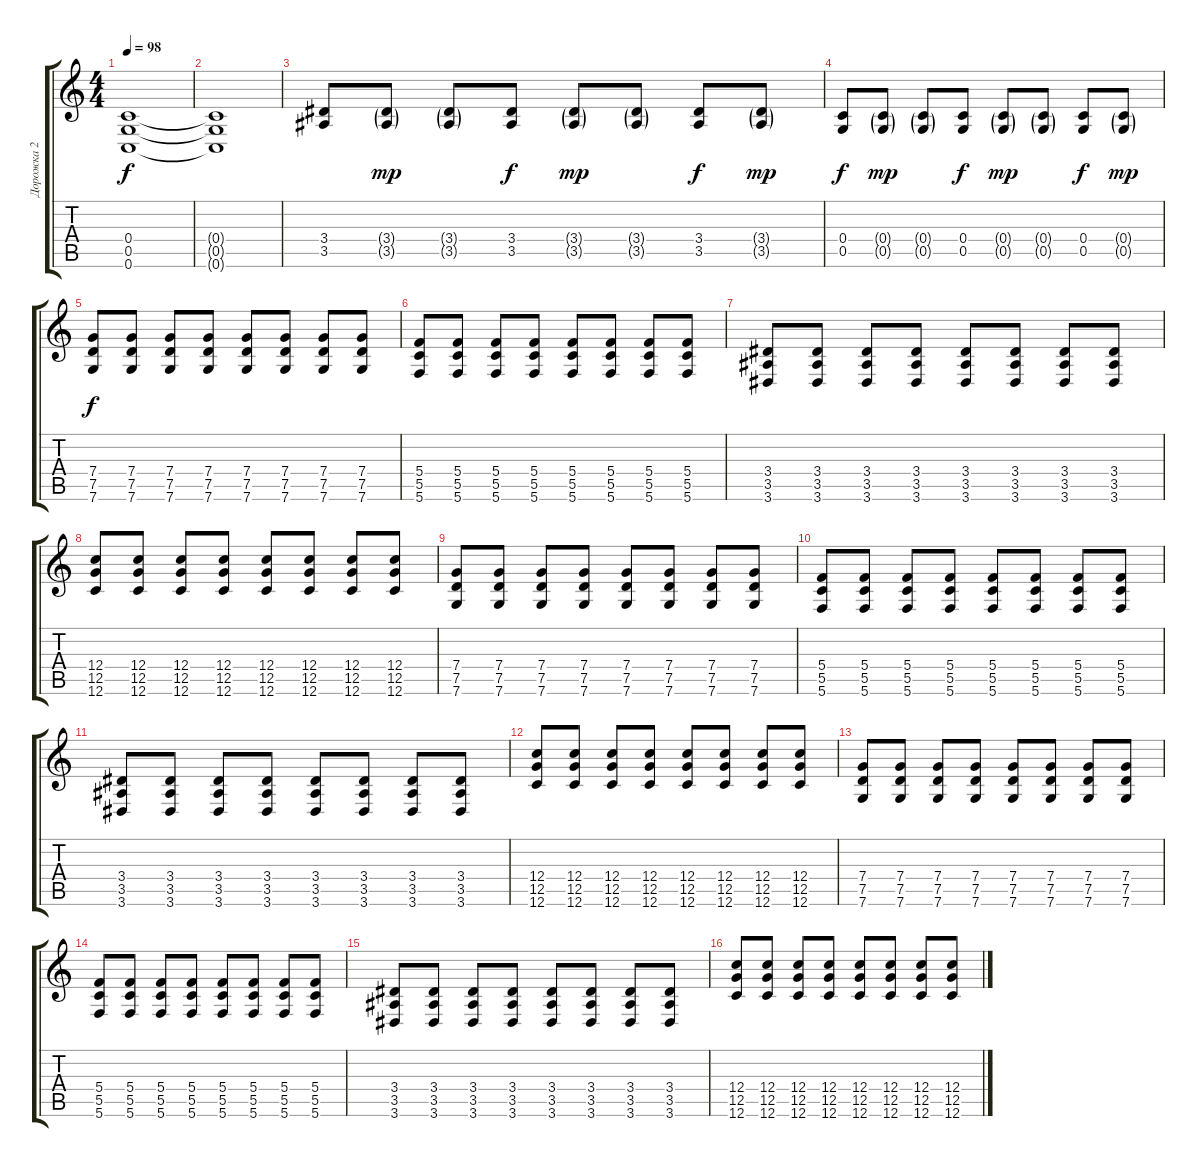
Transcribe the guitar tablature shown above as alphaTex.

\track ("Дорожка 2" "Дорожка 2") {instrument electricguitarclean}
\staff {score tabs}
\tuning (D4 A3 F3 C3 G2 C2) {hide}
\ts (4 4)
\tempo 98
\clef g2
\ks c
(0.4 0.5 0.6).1{dy f} |
(0.4{t} 0.5{t} 0.6{t}).1 |
(3.4 3.5).8{volume 16 instrument electricguitarclean} (3.4{g} 3.5{g}).8{dy mp} (3.4{g} 3.5{g}).8 (3.4 3.5).8{dy f} (3.4{g} 3.5{g}).8{dy mp} (3.4{g} 3.5{g}).8 (3.4 3.5).8{dy f} (3.4{g} 3.5{g}).8{dy mp} |
(0.4 0.5).8{dy f} (0.4{g} 0.5{g}).8{dy mp} (0.4{g} 0.5{g}).8 (0.4 0.5).8{dy f} (0.4{g} 0.5{g}).8{dy mp} (0.4{g} 0.5{g}).8 (0.4 0.5).8{dy f} (0.4{g} 0.5{g}).8{dy mp} |
(7.4 7.5 7.6).8{dy f} (7.4 7.5 7.6).8 (7.4 7.5 7.6).8 (7.4 7.5 7.6).8 (7.4 7.5 7.6).8 (7.4 7.5 7.6).8 (7.4 7.5 7.6).8 (7.4 7.5 7.6).8 |
(5.4 5.5 5.6).8 (5.4 5.5 5.6).8 (5.4 5.5 5.6).8 (5.4 5.5 5.6).8 (5.4 5.5 5.6).8 (5.4 5.5 5.6).8 (5.4 5.5 5.6).8 (5.4 5.5 5.6).8 |
(3.4 3.5 3.6).8{instrument distortionguitar} (3.4 3.5 3.6).8 (3.4 3.5 3.6).8 (3.4 3.5 3.6).8 (3.4 3.5 3.6).8 (3.4 3.5 3.6).8 (3.4 3.5 3.6).8 (3.4 3.5 3.6).8 |
(12.4 12.5 12.6).8{instrument distortionguitar} (12.4 12.5 12.6).8 (12.4 12.5 12.6).8 (12.4 12.5 12.6).8 (12.4 12.5 12.6).8 (12.4 12.5 12.6).8 (12.4 12.5 12.6).8 (12.4 12.5 12.6).8 |
(7.4 7.5 7.6).8 (7.4 7.5 7.6).8 (7.4 7.5 7.6).8 (7.4 7.5 7.6).8 (7.4 7.5 7.6).8 (7.4 7.5 7.6).8 (7.4 7.5 7.6).8 (7.4 7.5 7.6).8 |
(5.4 5.5 5.6).8 (5.4 5.5 5.6).8 (5.4 5.5 5.6).8 (5.4 5.5 5.6).8 (5.4 5.5 5.6).8 (5.4 5.5 5.6).8 (5.4 5.5 5.6).8 (5.4 5.5 5.6).8 |
(3.4 3.5 3.6).8{instrument distortionguitar} (3.4 3.5 3.6).8 (3.4 3.5 3.6).8 (3.4 3.5 3.6).8 (3.4 3.5 3.6).8 (3.4 3.5 3.6).8 (3.4 3.5 3.6).8 (3.4 3.5 3.6).8 |
(12.4 12.5 12.6).8{instrument distortionguitar} (12.4 12.5 12.6).8 (12.4 12.5 12.6).8 (12.4 12.5 12.6).8 (12.4 12.5 12.6).8 (12.4 12.5 12.6).8 (12.4 12.5 12.6).8 (12.4 12.5 12.6).8 |
(7.4 7.5 7.6).8 (7.4 7.5 7.6).8 (7.4 7.5 7.6).8 (7.4 7.5 7.6).8 (7.4 7.5 7.6).8 (7.4 7.5 7.6).8 (7.4 7.5 7.6).8 (7.4 7.5 7.6).8 |
(5.4 5.5 5.6).8 (5.4 5.5 5.6).8 (5.4 5.5 5.6).8 (5.4 5.5 5.6).8 (5.4 5.5 5.6).8 (5.4 5.5 5.6).8 (5.4 5.5 5.6).8 (5.4 5.5 5.6).8 |
(3.4 3.5 3.6).8{instrument distortionguitar} (3.4 3.5 3.6).8 (3.4 3.5 3.6).8 (3.4 3.5 3.6).8 (3.4 3.5 3.6).8 (3.4 3.5 3.6).8 (3.4 3.5 3.6).8 (3.4 3.5 3.6).8 |
(12.4 12.5 12.6).8{instrument distortionguitar} (12.4 12.5 12.6).8 (12.4 12.5 12.6).8 (12.4 12.5 12.6).8 (12.4 12.5 12.6).8 (12.4 12.5 12.6).8 (12.4 12.5 12.6).8 (12.4 12.5 12.6).8
